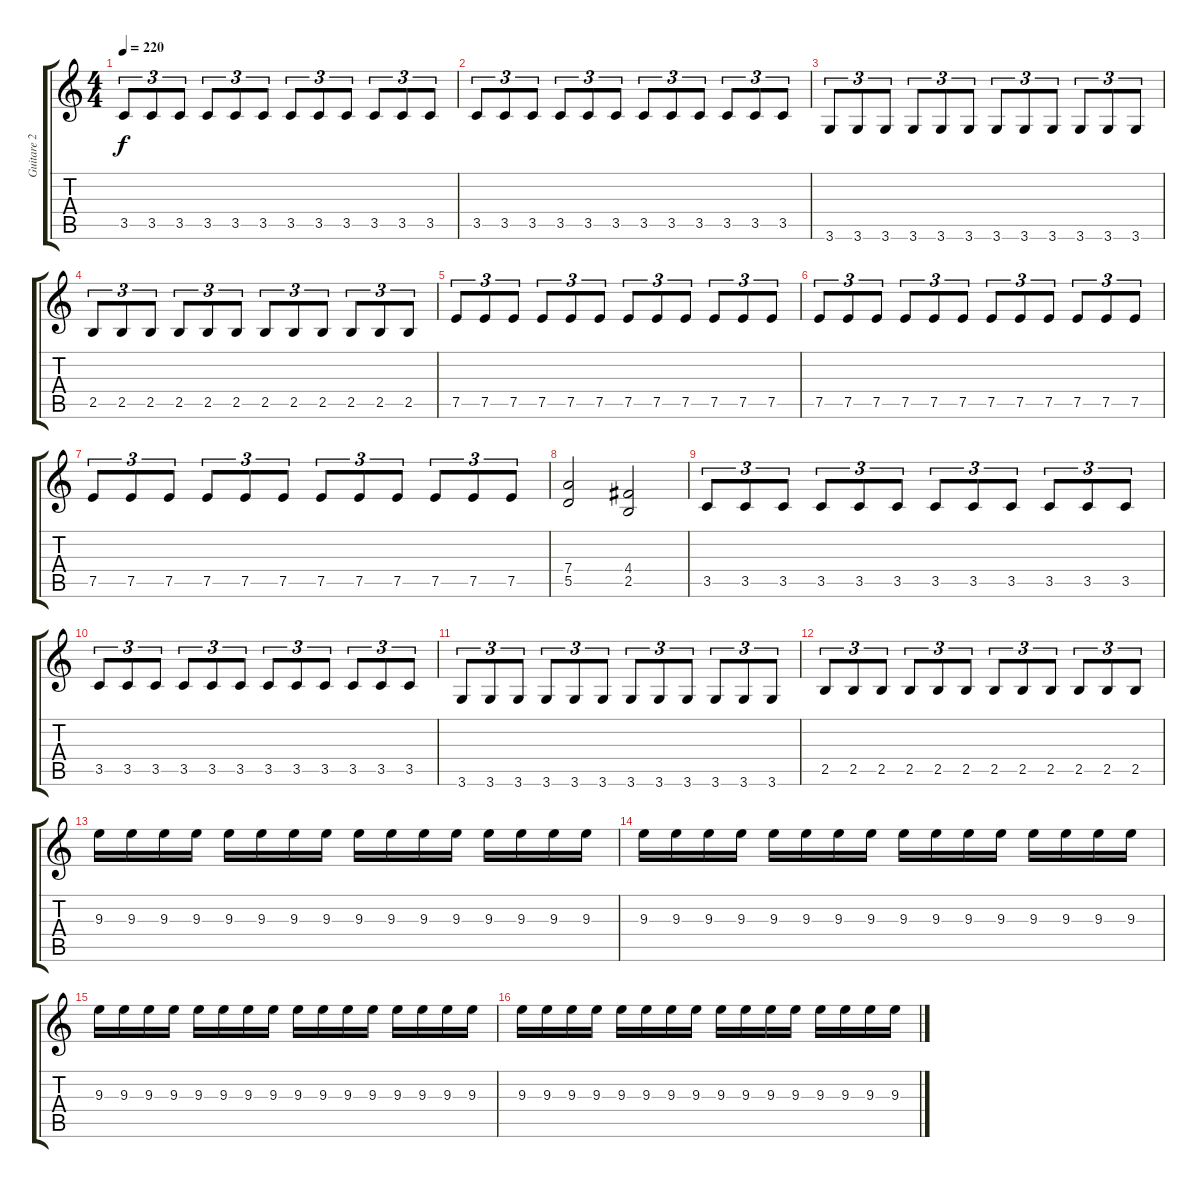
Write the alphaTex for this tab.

\track ("Guitare 2" "Guitare 2") {instrument distortionguitar}
\staff {score tabs}
\tuning (E4 B3 G3 D3 A2 E2) {hide}
\ts (4 4)
\tempo 220
\clef g2
\ks c
3.5.8{tu (3 2) dy f} 3.5.8{tu (3 2)} 3.5.8{tu (3 2)} 3.5.8{tu (3 2)} 3.5.8{tu (3 2)} 3.5.8{tu (3 2)} 3.5.8{tu (3 2)} 3.5.8{tu (3 2)} 3.5.8{tu (3 2)} 3.5.8{tu (3 2)} 3.5.8{tu (3 2)} 3.5.8{tu (3 2)} |
3.5.8{tu (3 2)} 3.5.8{tu (3 2)} 3.5.8{tu (3 2)} 3.5.8{tu (3 2)} 3.5.8{tu (3 2)} 3.5.8{tu (3 2)} 3.5.8{tu (3 2)} 3.5.8{tu (3 2)} 3.5.8{tu (3 2)} 3.5.8{tu (3 2)} 3.5.8{tu (3 2)} 3.5.8{tu (3 2)} |
3.6.8{tu (3 2)} 3.6.8{tu (3 2)} 3.6.8{tu (3 2)} 3.6.8{tu (3 2)} 3.6.8{tu (3 2)} 3.6.8{tu (3 2)} 3.6.8{tu (3 2)} 3.6.8{tu (3 2)} 3.6.8{tu (3 2)} 3.6.8{tu (3 2)} 3.6.8{tu (3 2)} 3.6.8{tu (3 2)} |
2.5.8{tu (3 2)} 2.5.8{tu (3 2)} 2.5.8{tu (3 2)} 2.5.8{tu (3 2)} 2.5.8{tu (3 2)} 2.5.8{tu (3 2)} 2.5.8{tu (3 2)} 2.5.8{tu (3 2)} 2.5.8{tu (3 2)} 2.5.8{tu (3 2)} 2.5.8{tu (3 2)} 2.5.8{tu (3 2)} |
7.5.8{tu (3 2)} 7.5.8{tu (3 2)} 7.5.8{tu (3 2)} 7.5.8{tu (3 2)} 7.5.8{tu (3 2)} 7.5.8{tu (3 2)} 7.5.8{tu (3 2)} 7.5.8{tu (3 2)} 7.5.8{tu (3 2)} 7.5.8{tu (3 2)} 7.5.8{tu (3 2)} 7.5.8{tu (3 2)} |
7.5.8{tu (3 2)} 7.5.8{tu (3 2)} 7.5.8{tu (3 2)} 7.5.8{tu (3 2)} 7.5.8{tu (3 2)} 7.5.8{tu (3 2)} 7.5.8{tu (3 2)} 7.5.8{tu (3 2)} 7.5.8{tu (3 2)} 7.5.8{tu (3 2)} 7.5.8{tu (3 2)} 7.5.8{tu (3 2)} |
7.5.8{tu (3 2)} 7.5.8{tu (3 2)} 7.5.8{tu (3 2)} 7.5.8{tu (3 2)} 7.5.8{tu (3 2)} 7.5.8{tu (3 2)} 7.5.8{tu (3 2)} 7.5.8{tu (3 2)} 7.5.8{tu (3 2)} 7.5.8{tu (3 2)} 7.5.8{tu (3 2)} 7.5.8{tu (3 2)} |
(7.4 5.5).2 (4.4 2.5).2 |
3.5.8{tu (3 2)} 3.5.8{tu (3 2)} 3.5.8{tu (3 2)} 3.5.8{tu (3 2)} 3.5.8{tu (3 2)} 3.5.8{tu (3 2)} 3.5.8{tu (3 2)} 3.5.8{tu (3 2)} 3.5.8{tu (3 2)} 3.5.8{tu (3 2)} 3.5.8{tu (3 2)} 3.5.8{tu (3 2)} |
3.5.8{tu (3 2)} 3.5.8{tu (3 2)} 3.5.8{tu (3 2)} 3.5.8{tu (3 2)} 3.5.8{tu (3 2)} 3.5.8{tu (3 2)} 3.5.8{tu (3 2)} 3.5.8{tu (3 2)} 3.5.8{tu (3 2)} 3.5.8{tu (3 2)} 3.5.8{tu (3 2)} 3.5.8{tu (3 2)} |
3.6.8{tu (3 2)} 3.6.8{tu (3 2)} 3.6.8{tu (3 2)} 3.6.8{tu (3 2)} 3.6.8{tu (3 2)} 3.6.8{tu (3 2)} 3.6.8{tu (3 2)} 3.6.8{tu (3 2)} 3.6.8{tu (3 2)} 3.6.8{tu (3 2)} 3.6.8{tu (3 2)} 3.6.8{tu (3 2)} |
2.5.8{tu (3 2)} 2.5.8{tu (3 2)} 2.5.8{tu (3 2)} 2.5.8{tu (3 2)} 2.5.8{tu (3 2)} 2.5.8{tu (3 2)} 2.5.8{tu (3 2)} 2.5.8{tu (3 2)} 2.5.8{tu (3 2)} 2.5.8{tu (3 2)} 2.5.8{tu (3 2)} 2.5.8{tu (3 2)} |
9.3.16 9.3.16 9.3.16 9.3.16 9.3.16 9.3.16 9.3.16 9.3.16 9.3.16 9.3.16 9.3.16 9.3.16 9.3.16 9.3.16 9.3.16 9.3.16 |
9.3.16 9.3.16 9.3.16 9.3.16 9.3.16 9.3.16 9.3.16 9.3.16 9.3.16 9.3.16 9.3.16 9.3.16 9.3.16 9.3.16 9.3.16 9.3.16 |
9.3.16 9.3.16 9.3.16 9.3.16 9.3.16 9.3.16 9.3.16 9.3.16 9.3.16 9.3.16 9.3.16 9.3.16 9.3.16 9.3.16 9.3.16 9.3.16 |
9.3.16 9.3.16 9.3.16 9.3.16 9.3.16 9.3.16 9.3.16 9.3.16 9.3.16 9.3.16 9.3.16 9.3.16 9.3.16 9.3.16 9.3.16 9.3.16
